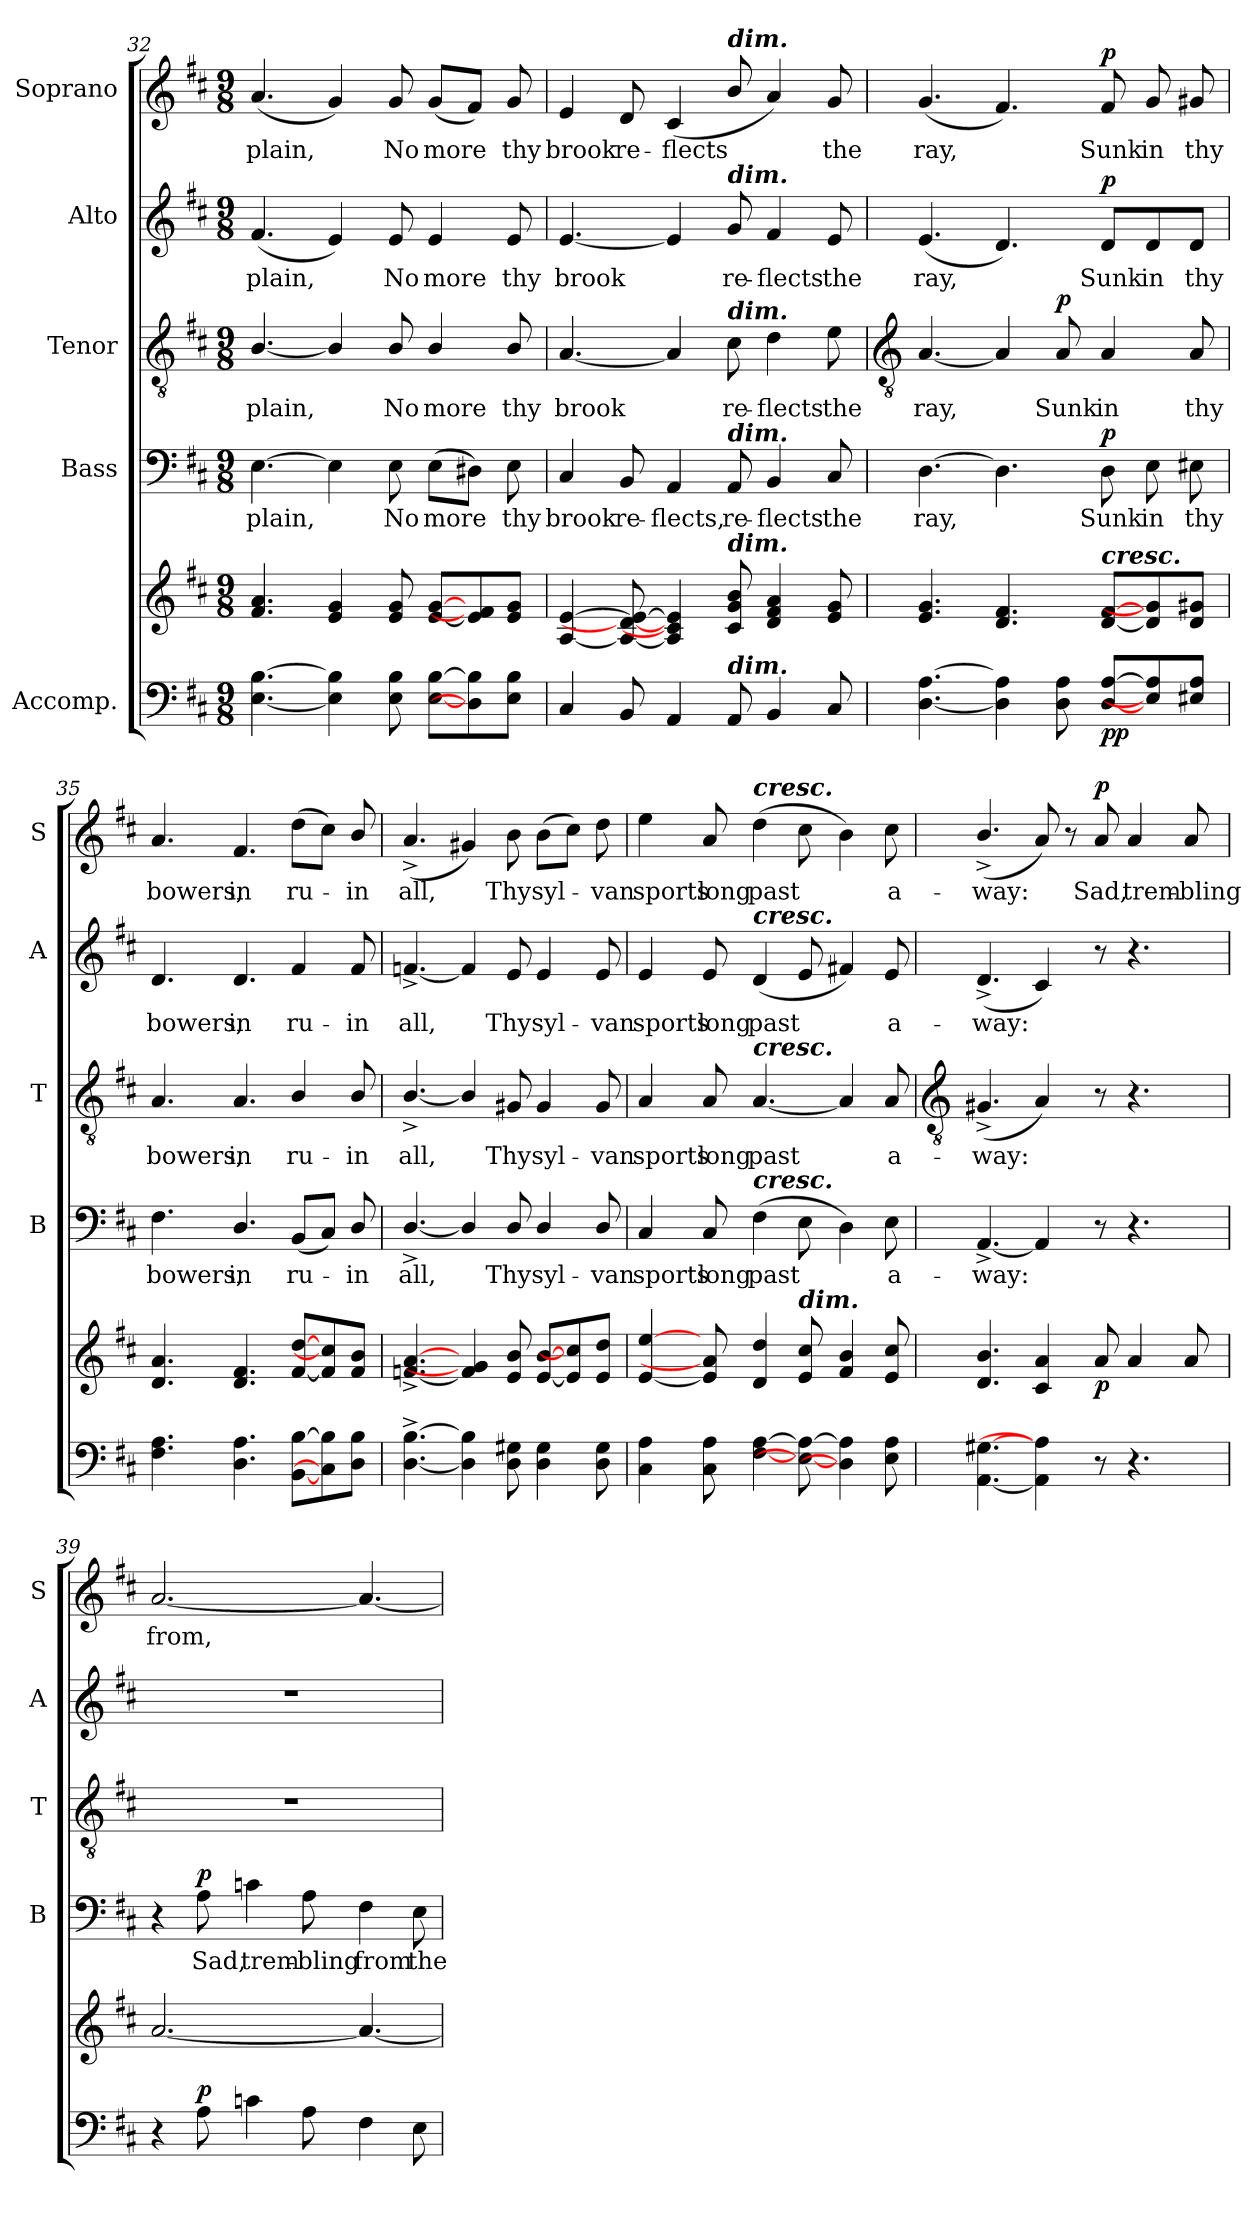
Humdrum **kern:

**kern	**kern	**dynam	**kern	**text	**dynam	**kern	**text	**dynam	**kern	**text	**dynam	**kern	**text	**dynam
*part5	*part5	*part5	*part4	*part4	*part4	*part3	*part3	*part3	*part2	*part2	*part2	*part1	*part1	*part1
*staff6	*staff5	*staff5/6	*staff4	*staff4	*staff4	*staff3	*staff3	*staff3	*staff2	*staff2	*staff2	*staff1	*staff1	*staff1
*I"Accomp.	*	*	*I"Bass	*	*	*I"Tenor	*	*	*I"Alto	*	*	*I"Soprano	*	*
*	*	*	*I'B	*	*	*I'T	*	*	*I'A	*	*	*I'S	*	*
*clefF4	*clefG2	*	*clefF4	*	*	*clefGv2	*	*	*clefG2	*	*	*clefG2	*	*
*k[f#c#]	*k[f#c#]	*	*k[f#c#]	*	*	*k[f#c#]	*	*	*k[f#c#]	*	*	*k[f#c#]	*	*
*D:	*D:	*	*D:	*	*	*D:	*	*	*D:	*	*	*D:	*	*
*M9/8	*M9/8	*	*M9/8	*	*	*M9/8	*	*	*M9/8	*	*	*M9/8	*	*
=32	=32	=32	=32	=32	=32	=32	=32	=32	=32	=32	=32	=32	=32	=32
!	!	!	!	!LO:LY:b	!	!	!LO:LY:b	!	!	!LO:LY:b	!	!	!LO:LY:b	!
[4.E [4.B	4.f# 4.a	.	[4.E	plain,	.	[4.B/	plain,	.	(<4.f#	plain,	.	(<4.a	plain,	.
4E] 4B]	4e 4g	.	4E]	.	.	4B/]	.	.	4e)	.	.	4g)	.	.
!	!	!	!	!LO:LY:b	!	!	!LO:LY:b	!	!	!LO:LY:b	!	!	!LO:LY:b	!
8E 8B	8e 8g	.	8E	No	.	8B/	No	.	8e	No	.	8g	No	.
!	!	!	!	!LO:LY:b	!	!	!LO:LY:b	!	!	!LO:LY:b	!	!	!LO:LY:b	!
[8E [8BL	[8e [8gL	.	(>8EL	more	.	4B/	more	.	4e	more	.	(<8gL	more	.
8D#] 8B]	8e] 8f#]	.	8D#XJ)	.	.	.	.	.	.	.	.	8f#J)	.	.
!	!	!	!	!LO:LY:b	!	!	!LO:LY:b	!	!	!LO:LY:b	!	!	!LO:LY:b	!
8E 8BJ	8e 8gJ	.	8E	thy	.	8B/	thy	.	8e	thy	.	8g	thy	.
=33	=33	=33	=33	=33	=33	=33	=33	=33	=33	=33	=33	=33	=33	=33
!	!	!	!	!LO:LY:b	!	!	!LO:LY:b	!	!	!LO:LY:b	!	!	!LO:LY:b	!
4C#	[4A [4e	.	4C#	brook	.	[4.A	brook	.	[4.e	brook	.	4e	brook	.
!	!	!	!	!LO:LY:b	!	!	!	!	!	!	!	!	!LO:LY:b	!
8BB	8A_ 8d_ 8e_	.	8BB	re-	.	.	.	.	.	.	.	8d	re-	.
!	!	!	!	!LO:LY:b	!	!	!	!	!	!	!	!	!LO:LY:b	!
4AA	4A] 4c#] 4e]	.	4AA	-flects,	.	4A]	.	.	4e]	.	.	(<4c#	-flects	.
!	!	!	!	!	!	!	!	!	!	!	!	!LO:TX:a:Bi:t=dim.	!	!
!	!	!	!	!	!	!	!	!	!LO:TX:a:Bi:t=dim.	!	!	!	!	!
!	!	!	!	!	!	!LO:TX:a:Bi:t=dim.	!	!	!	!	!	!	!	!
!	!	!	!LO:TX:a:Bi:t=dim.	!	!	!	!	!	!	!	!	!	!	!
!	!LO:TX:a:Bi:t=dim.	!	!	!	!	!	!	!	!	!	!	!	!	!
!LO:TX:a:Bi:t=dim.	!	!	!	!	!	!	!	!	!	!	!	!	!	!
!	!	!	!	!LO:LY:b	!	!	!LO:LY:b	!	!	!LO:LY:b	!	!	!	!
8AA	8c#/ 8g/ 8b/	.	8AA	re-	.	8c#	re-	.	8g	re-	.	8b/	.	.
!	!	!	!	!LO:LY:b	!	!	!LO:LY:b	!	!	!LO:LY:b	!	!	!	!
4BB	4d 4f# 4a	.	4BB	-flects	.	4d	-flects	.	4f#	-flects	.	4a)	.	.
!	!	!	!	!LO:LY:b	!	!	!LO:LY:b	!	!	!LO:LY:b	!	!	!LO:LY:b	!
8C#	8e 8g	.	8C#	the	.	8e	the	.	8e	the	.	8g	the	.
!!LO:LB:g=z
=34	=34	=34	=34	=34	=34	=34	=34	=34	=34	=34	=34	=34	=34	=34
*	*	*	*	*	*	*clefGv2	*	*	*	*	*	*	*	*
!	!	!	!	!LO:LY:b	!	!	!LO:LY:b	!	!	!LO:LY:b	!	!	!LO:LY:b	!
[4.D [4.A	4.e 4.g	.	[4.D	ray,	.	[4.A	ray,	.	(<4.e	ray,	.	(<4.g	ray,	.
4D] 4A]	4.d 4.f#	.	4.D]	.	.	4A]	.	.	4.d)	.	.	4.f#)	.	.
!	!	!	!	!	!	!	!LO:LY:b	!LO:DY:b	!	!	!	!	!	!
8D 8A	.	.	.	.	.	8A	Sunk	p	.	.	.	.	.	.
!	!LO:TX:a:Bi:t=cresc.	!	!	!	!	!	!	!	!	!	!	!	!	!
!	!	!LO:DY:b=2	!	!LO:LY:b	!	!	!LO:LY:b	!	!	!LO:LY:b	!	!	!LO:LY:b	!
!	!	!LO:DY:n=1:b	!	!	!LO:DY:b	!	!	!	!	!	!LO:DY:b	!	!	!LO:DY:b
[8D/ [8A/L	[8d [8f#L	p p	8D	Sunk	p	4A	in	.	8d/L	Sunk	p	8f#	Sunk	p
!	!	!	!	!LO:LY:b	!	!	!	!	!	!LO:LY:b	!	!	!LO:LY:b	!
8E] 8A]	8d] 8g]	.	8E	in	.	.	.	.	8d/	in	.	8g	in	.
!	!	!	!	!LO:LY:b	!	!	!LO:LY:b	!	!	!LO:LY:b	!	!	!LO:LY:b	!
8E#X 8AJ	8d 8g#XJ	.	8E#X	thy	.	8A	thy	.	8d/J	thy	.	8g#X	thy	.
=35	=35	=35	=35	=35	=35	=35	=35	=35	=35	=35	=35	=35	=35	=35
!	!	!	!	!LO:LY:b	!	!	!LO:LY:b	!	!	!LO:LY:b	!	!	!LO:LY:b	!
4.F#\ 4.A\	4.d 4.a	.	4.F#	bowers,	.	4.A	bowers,	.	4.d	bowers,	.	4.a	bowers,	.
!	!	!	!	!LO:LY:b	!	!	!LO:LY:b	!	!	!LO:LY:b	!	!	!LO:LY:b	!
4.D\ 4.A\	4.d 4.f#	.	4.D/	in	.	4.A	in	.	4.d	in	.	4.f#	in	.
!	!	!	!	!LO:LY:b	!	!	!LO:LY:b	!	!	!LO:LY:b	!	!	!LO:LY:b	!
[8BB [8BL	[8f# [8ddL	.	(<8BBL	ru-	.	4B/	ru-	.	4f#	ru-	.	(>8ddL	ru-	.
8C#] 8B]	8f#] 8cc#]	.	8C#J)	.	.	.	.	.	.	.	.	8cc#J)	.	.
!	!	!	!	!LO:LY:b	!	!	!LO:LY:b	!	!	!LO:LY:b	!	!	!LO:LY:b	!
8D 8BJ	8f# 8bJ	.	8D/	in	.	8B/	-in	.	8f#	-in	.	8b/	in	.
=36	=36	=36	=36	=36	=36	=36	=36	=36	=36	=36	=36	=36	=36	=36
!	!	!	!	!LO:LY:b	!	!	!LO:LY:b	!	!	!LO:LY:b	!	!	!LO:LY:b	!
[4.D\^ [4.B\^	[4.fn^ [4.a^	.	[4.D^/	all,	.	[4.B^/	all,	.	[4.fn^	all,	.	(<4.a^	all,	.
4D\] 4B\]	4f] 4g#]	.	4D/]	.	.	4B/]	.	.	4f]	.	.	4g#X)	.	.
!	!	!	!	!LO:LY:b	!	!	!LO:LY:b	!	!	!LO:LY:b	!	!	!LO:LY:b	!
8D\ 8G#X\	8e 8b	.	8D/	Thy	.	8G#X	Thy	.	8e	Thy	.	8b	Thy	.
!	!	!	!	!LO:LY:b	!	!	!LO:LY:b	!	!	!LO:LY:b	!	!	!LO:LY:b	!
4D\ 4G#\	[8e [8bL	.	4D/	syl-	.	4G#	syl-	.	4e	syl-	.	(>8bL	syl-	.
.	8e] 8cc#]	.	.	.	.	.	.	.	.	.	.	8cc#J)	.	.
!	!	!	!	!LO:LY:b	!	!	!LO:LY:b	!	!	!LO:LY:b	!	!	!LO:LY:b	!
8D\ 8G#\	8e 8ddJ	.	8D/	-van	.	8G#	-van	.	8e	-van	.	8dd	van	.
=37	=37	=37	=37	=37	=37	=37	=37	=37	=37	=37	=37	=37	=37	=37
!	!	!	!	!LO:LY:b	!	!	!LO:LY:b	!	!	!LO:LY:b	!	!	!LO:LY:b	!
4C# 4A	[4e [4ee	.	4C#	sports	.	4A	sports	.	4e	sports	.	4ee	sports	.
!	!	!	!	!LO:LY:b	!	!	!LO:LY:b	!	!	!LO:LY:b	!	!	!LO:LY:b	!
8C# 8A	8e] 8a]	.	8C#	long	.	8A	long	.	8e	long	.	8a	long	.
!	!	!	!	!	!	!	!	!	!	!	!	!LO:TX:a:Bi:t=cresc.	!	!
!	!	!	!	!	!	!	!	!	!LO:TX:a:Bi:t=cresc.	!	!	!	!	!
!	!	!	!	!	!	!LO:TX:a:Bi:t=cresc.	!	!	!	!	!	!	!	!
!	!	!	!LO:TX:a:Bi:t=cresc.	!	!	!	!	!	!	!	!	!	!	!
!	!	!	!	!LO:LY:b	!	!	!LO:LY:b	!	!	!LO:LY:b	!	!	!LO:LY:b	!
[4F# [4A	4d 4dd	.	(>4F#	past	.	[4.A	past	.	(<4d	past	.	(>4dd	past	.
!	!LO:TX:a:Bi:t=dim.	!	!	!	!	!	!	!	!	!	!	!	!	!
8E_ 8A_	8e 8cc#	.	8E	.	.	.	.	.	8e	.	.	8cc#	.	.
4D] 4A]	4f# 4b	.	4D)	.	.	4A]	.	.	4f#X)	.	.	4b)	.	.
!	!	!	!	!LO:LY:b	!	!	!LO:LY:b	!	!	!LO:LY:b	!	!	!LO:LY:b	!
8E 8A	8e 8cc#	.	8E	a-	.	8A	a-	.	8e	a-	.	8cc#	a-	.
!!LO:LB:g=z
=38	=38	=38	=38	=38	=38	=38	=38	=38	=38	=38	=38	=38	=38	=38
*	*	*	*	*	*	*clefGv2	*	*	*	*	*	*	*	*
!	!	!	!	!LO:LY:b	!	!	!LO:LY:b	!	!	!LO:LY:b	!	!	!LO:LY:b	!
[4.AA [4.G#X	4.d/ 4.b/	.	[4.AA^	-way:	.	(<4.G#X^	-way:	.	(<4.d^	-way:	.	(<4.b^/	-way:	.
4AA] 4A]	4c# 4a	.	4AA]	.	.	4A)	.	.	4c#)	.	.	8a)	.	.
.	.	.	.	.	.	.	.	.	.	.	.	8r	.	.
!	!	!LO:DY:b	!	!	!	!	!	!	!	!	!	!	!LO:LY:b	!LO:DY:b
8r	8a	p	8r	.	.	8r	.	.	8r	.	.	8a	Sad,	p
!	!	!	!	!	!	!	!	!	!	!	!	!	!LO:LY:b	!
4.r	4a	.	4.r	.	.	4.r	.	.	4.r	.	.	4a	trem-	.
!	!	!	!	!	!	!	!	!	!	!	!	!	!LO:LY:b	!
.	8a	.	.	.	.	.	.	.	.	.	.	8a	-bling	.
=39	=39	=39	=39	=39	=39	=39	=39	=39	=39	=39	=39	=39	=39	=39
!	!	!	!	!	!	!LO:N:vis=1	!	!	!LO:N:vis=1	!	!	!	!LO:LY:b	!
4r	[2.a	.	4r	.	.	8%9r	.	.	8%9r	.	.	[2.a	from,	.
!	!	!LO:DY:a=2	!	!LO:LY:b	!LO:DY:b	!	!	!	!	!	!	!	!	!
8A	.	p	8A	Sad,	p	.	.	.	.	.	.	.	.	.
!	!	!	!	!LO:LY:b	!	!	!	!	!	!	!	!	!	!
4cn	.	.	4cn	trem-	.	.	.	.	.	.	.	.	.	.
!	!	!	!	!LO:LY:b	!	!	!	!	!	!	!	!	!	!
8A	.	.	8A	-bling	.	.	.	.	.	.	.	.	.	.
!	!	!	!	!LO:LY:b	!	!	!	!	!	!	!	!	!	!
4F#	4.a_	.	4F#	from	.	.	.	.	.	.	.	4.a_	.	.
!	!	!	!	!LO:LY:b	!	!	!	!	!	!	!	!	!	!
8E	.	.	8E	the	.	.	.	.	.	.	.	.	.	.
=	=	=	=	=	=	=	=	=	=	=	=	=	=	=
*-	*-	*-	*-	*-	*-	*-	*-	*-	*-	*-	*-	*-	*-	*-
